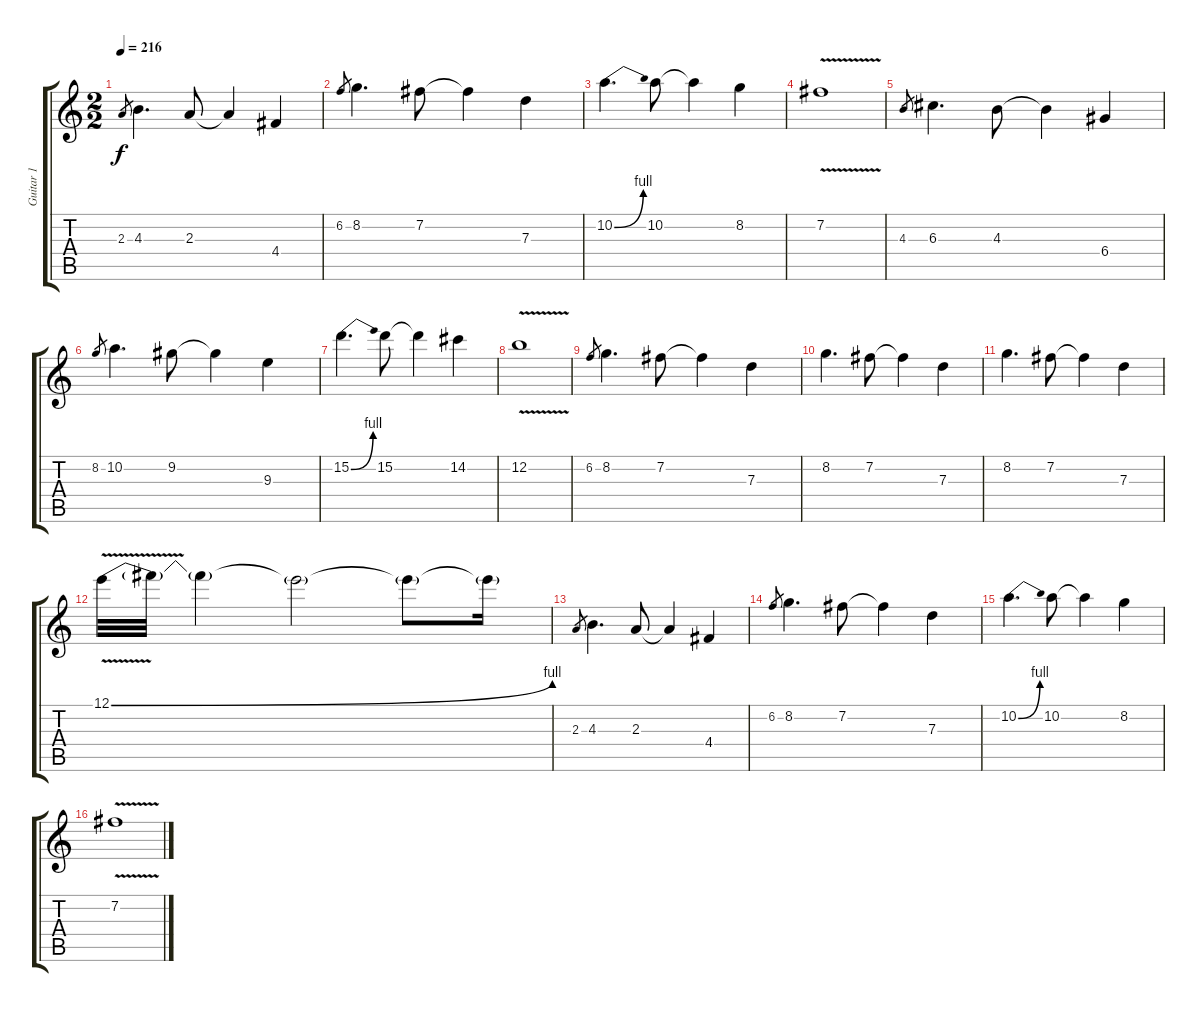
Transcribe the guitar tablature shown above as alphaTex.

\track ("Guitar 1" "Guitar 1") {instrument distortionguitar}
\staff {score tabs}
\tuning (E4 B3 G3 D3 A2 E2) {hide}
\ts (2 2)
\tempo 216
\clef g2
\ks c
2.3.8{gr dy f} 4.3.4{d} 2.3.8 2.3{t}.4 4.4.4 |
6.2.8{gr} 8.2.4{d} 7.2.8 7.2{t}.4 7.3.4 |
10.2{be (bend 0 0 60 4)}.4{d} 10.2.8 10.2{t}.4 8.2.4 |
7.2{v}.1 |
4.3.8{gr} 6.3.4{d} 4.3.8 4.3{t}.4 6.4.4 |
8.2.8{gr} 10.2.4{d} 9.2.8 9.2{t}.4 9.3.4 |
15.2{be (bend 0 0 60 4)}.4{d} 15.2.8 15.2{t}.4 14.2.4 |
12.2{v}.1 |
6.2.8{gr} 8.2.4{d} 7.2.8 7.2{t}.4 7.3.4 |
8.2.4{d} 7.2.8 7.2{t}.4 7.3.4 |
8.2.4{d} 7.2.8 7.2{t}.4 7.3.4 |
12.1{be (bend 0 0 60 4) v}.32 12.1{t}.32 12.1{t}.4 12.1{t}.2 12.1{t}.8 12.1{t}.16 |
2.3.8{gr} 4.3.4{d} 2.3.8 2.3{t}.4 4.4.4 |
6.2.8{gr} 8.2.4{d} 7.2.8 7.2{t}.4 7.3.4 |
10.2{be (bend 0 0 60 4)}.4{d} 10.2.8 10.2{t}.4 8.2.4 |
7.2{v}.1
